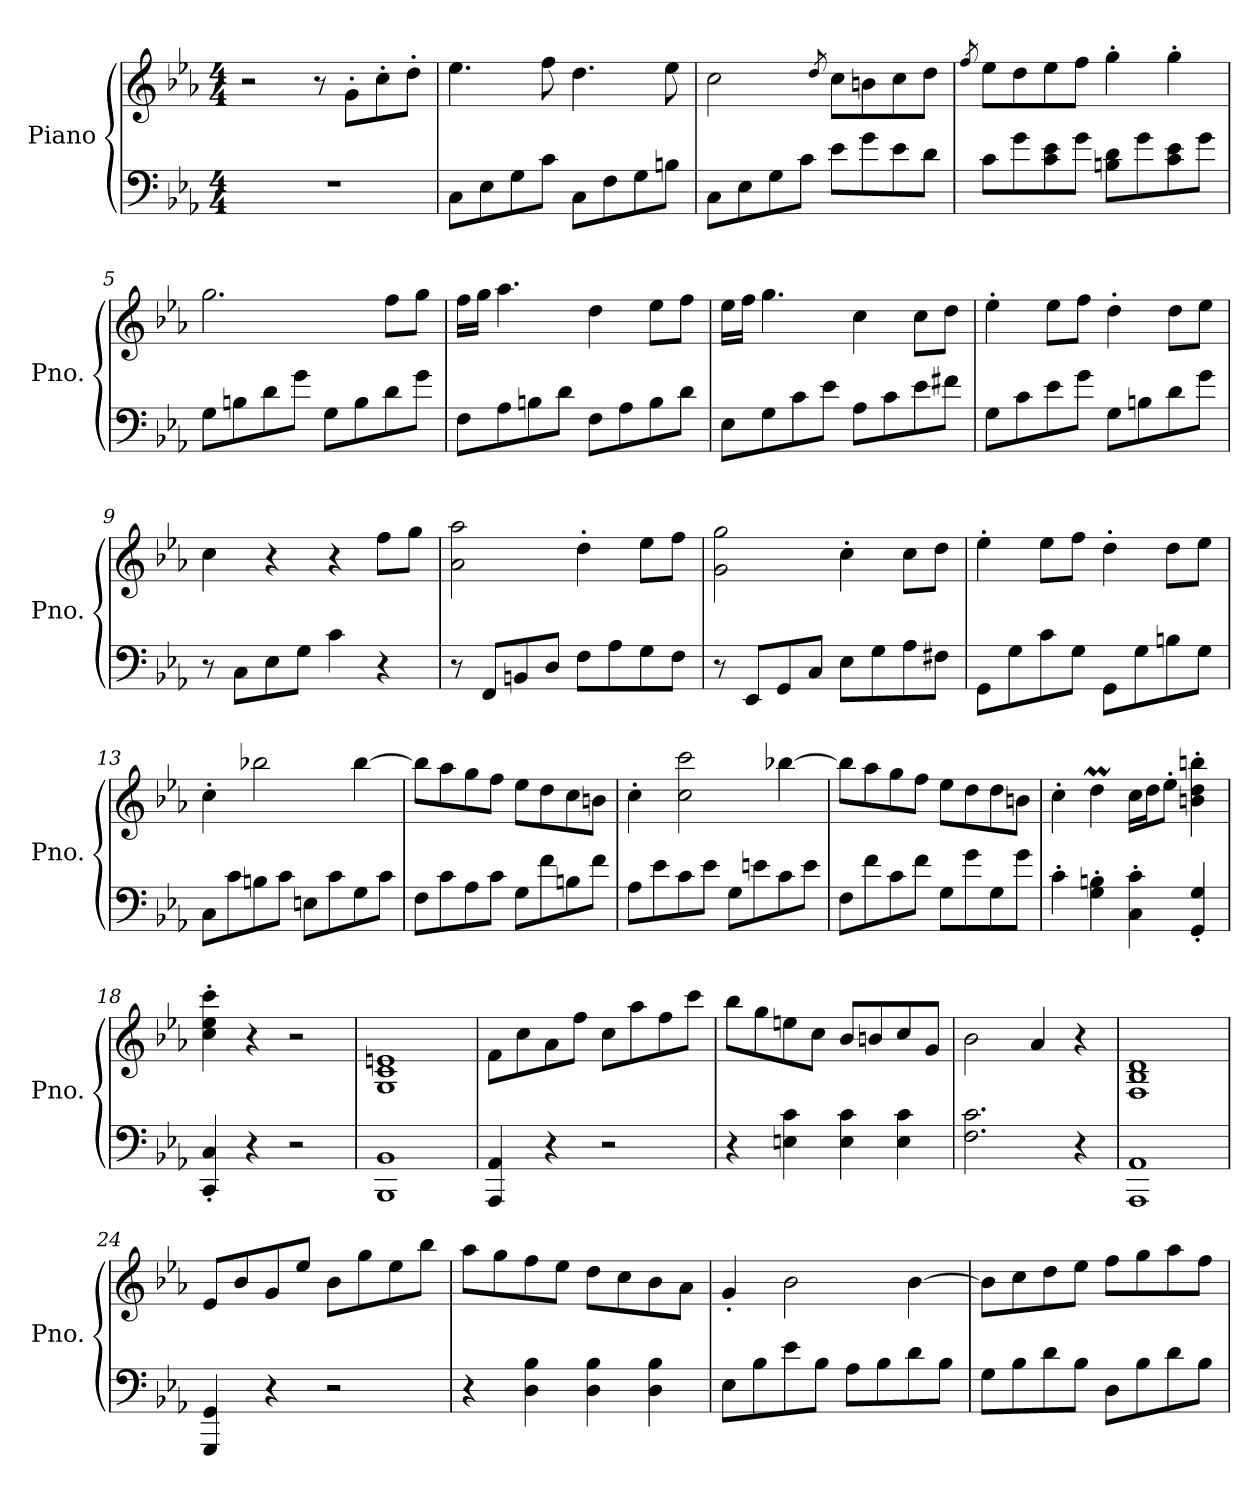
**kern	**kern
*part1	*part1
*staff2	*staff1
*I"Piano	*
*I'Pno.	*
*clefF4	*clefG2
*k[b-e-a-]	*k[b-e-a-]
*M4/4	*M4/4
=1	=1
1r	2r
.	8r
.	8g'\L
.	8cc'\
.	8dd'\J
=2	=2
8C\L	4.ee-\
8E-\	.
8G\	.
8c\J	8ff\
8C\L	4.dd\
8F\	.
8G\	.
8Bn\J	8ee-\
=3	=3
8C\L	2cc\
8E-\	.
8G\	.
8c\J	.
.	8qdd/
8e-\L	8cc\L
8g\	8bn\
8e-\	8cc\
8d\J	8dd\J
=4	=4
.	8qff/
8c\L	8ee-\L
8g\	8dd\
8c\ 8e-\	8ee-\
8g\J	8ff\J
8Bn\ 8d\L	4gg'\
8g\	.
8c\ 8e-\	4gg'\
8g\J	.
!!LO:LB:g=z
=5	=5
8G\L	2.gg\
8Bn\	.
8d\	.
8g\J	.
8G\L	.
8B\	.
8d\	8ff\L
8g\J	8gg\J
=6	=6
8F\L	16ff\LL
.	16gg\JJ
8A-\	4.aa-\
8Bn\	.
8d\J	.
8F\L	4dd\
8A-\	.
8B\	8ee-\L
8d\J	8ff\J
=7	=7
8E-\L	16ee-\LL
.	16ff\JJ
8G\	4.gg\
8c\	.
8e-\J	.
8A-\L	4cc\
8c\	.
8e-\	8cc\L
8f#X\J	8dd\J
=8	=8
8G\L	4ee-'\
8c\	.
8e-\	8ee-\L
8g\J	8ff\J
8G\L	4dd'\
8Bn\	.
8d\	8dd\L
8g\J	8ee-\J
!!LO:LB:g=z
=9	=9
8r	4cc\
8C\L	.
8E-\	4r
8G\J	.
4c\	4r
4r	8ff\L
.	8gg\J
=10	=10
8r	2a-\ 2aa-\
8FF/L	.
8BBn/	.
8D/J	.
8F\L	4dd'\
8A-\	.
8G\	8ee-\L
8F\J	8ff\J
=11	=11
8r	2g\ 2gg\
8EE-/L	.
8GG/	.
8C/J	.
8E-\L	4cc'\
8G\	.
8A-\	8cc\L
8F#X\J	8dd\J
=12	=12
8GG\L	4ee-'\
8G\	.
8c\	8ee-\L
8G\J	8ff\J
8GG\L	4dd'\
8G\	.
8Bn\	8dd\L
8G\J	8ee-\J
!!LO:LB:g=z
=13	=13
8C\L	4cc'\
8c\	.
8Bn\	2bb-X\
8c\J	.
8En\L	.
8c\	.
8G\	[4bb-\
8c\J	.
=14	=14
8F\L	8bb-\L]
8c\	8aa-\
8A-\	8gg\
8c\J	8ff\J
8G\L	8ee-\L
8f\	8dd\
8Bn\	8cc\
8f\J	8bn\J
=15	=15
8A-\L	4cc'\
8e-\	.
8c\	2cc\ 2ccc\
8e-\J	.
8G\L	.
8en\	.
8c\	[4bb-X\
8e\J	.
=16	=16
8F\L	8bb-\L]
8f\	8aa-\
8c\	8gg\
8f\J	8ff\J
8G\L	8ee-\L
8g\	8dd\
8G\	8dd\
8g\J	8bn\J
!!LO:LB:g=z
=17	=17
4c'\	4cc'\
4G\' 4Bn\'	4ddm\
4C\' 4c\'	16cc\LL
.	16dd\J
.	8ee-'\J
4GG/' 4G/'	4bn\' 4dd\' 4bbn\'
=18	=18
4CC/' 4C/'	4cc\' 4ee-\' 4ccc\'
4r	4r
2r	2r
=19	=19
1BBB- 1BB-	1G 1c 1en
=20	=20
4AAA-/ 4AA-/	8f\L
.	8cc\
4r	8a-\
.	8ff\J
2r	8cc\L
.	8aa-\
.	8ff\
.	8ccc\J
=21	=21
4r	8bb-\L
.	8gg\
4En\ 4c\	8een\
.	8cc\J
4E\ 4c\	8b-/L
.	8bn/
4E\ 4c\	8cc/
.	8g/J
=22	=22
2.F\ 2.c\	2b-\
.	4a-/
4r	4r
=23	=23
1AAA- 1AA-	1F 1B- 1d
!!LO:LB:g=z
=24	=24
4GGG/ 4GG/	8e-/L
.	8b-/
4r	8g/
.	8ee-/J
2r	8b-\L
.	8gg\
.	8ee-\
.	8bb-\J
=25	=25
4r	8aa-\L
.	8gg\
4D\ 4B-\	8ff\
.	8ee-\J
4D\ 4B-\	8dd\L
.	8cc\
4D\ 4B-\	8b-\
.	8a-\J
=26	=26
8E-\L	4g'/
8B-\	.
8e-\	2b-\
8B-\J	.
8A-\L	.
8B-\	.
8d\	[4b-\
8B-\J	.
=27	=27
8G\L	8b-\L]
8B-\	8cc\
8d\	8dd\
8B-\J	8ee-\J
8D\L	8ff\L
8B-\	8gg\
8d\	8aa-\
8B-\J	8ff\J
=	=
*-	*-
